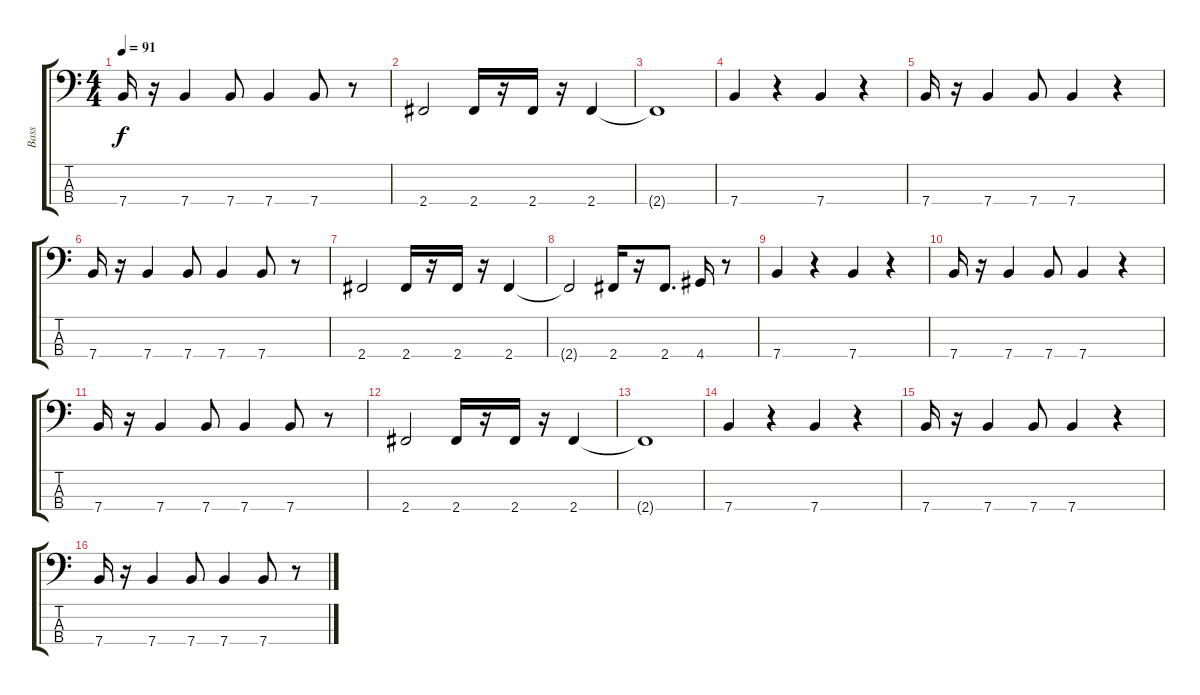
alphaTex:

\track ("Bass" "Bass") {instrument electricbassfinger}
\staff {score tabs}
\tuning (G2 D2 A1 E1) {hide}
\ts (4 4)
\tempo 91
\clef f4
\ks c
7.4.16{dy f} r.16 7.4.4 7.4.8 7.4.4 7.4.8 r.8 |
2.4.2 2.4.16 r.16 2.4.16 r.16 2.4.4 |
2.4{t}.1 |
7.4.4 r.4 7.4.4 r.4 |
7.4.16 r.16 7.4.4 7.4.8 7.4.4 r.4 |
7.4.16 r.16 7.4.4 7.4.8 7.4.4 7.4.8 r.8 |
2.4.2 2.4.16 r.16 2.4.16 r.16 2.4.4 |
2.4{t}.2 2.4.16 r.16 2.4.8{d} 4.4.16 r.8 |
7.4.4 r.4 7.4.4 r.4 |
7.4.16 r.16 7.4.4 7.4.8 7.4.4 r.4 |
7.4.16 r.16 7.4.4 7.4.8 7.4.4 7.4.8 r.8 |
2.4.2 2.4.16 r.16 2.4.16 r.16 2.4.4 |
2.4{t}.1 |
7.4.4 r.4 7.4.4 r.4 |
7.4.16 r.16 7.4.4 7.4.8 7.4.4 r.4 |
7.4.16 r.16 7.4.4 7.4.8 7.4.4 7.4.8 r.8
